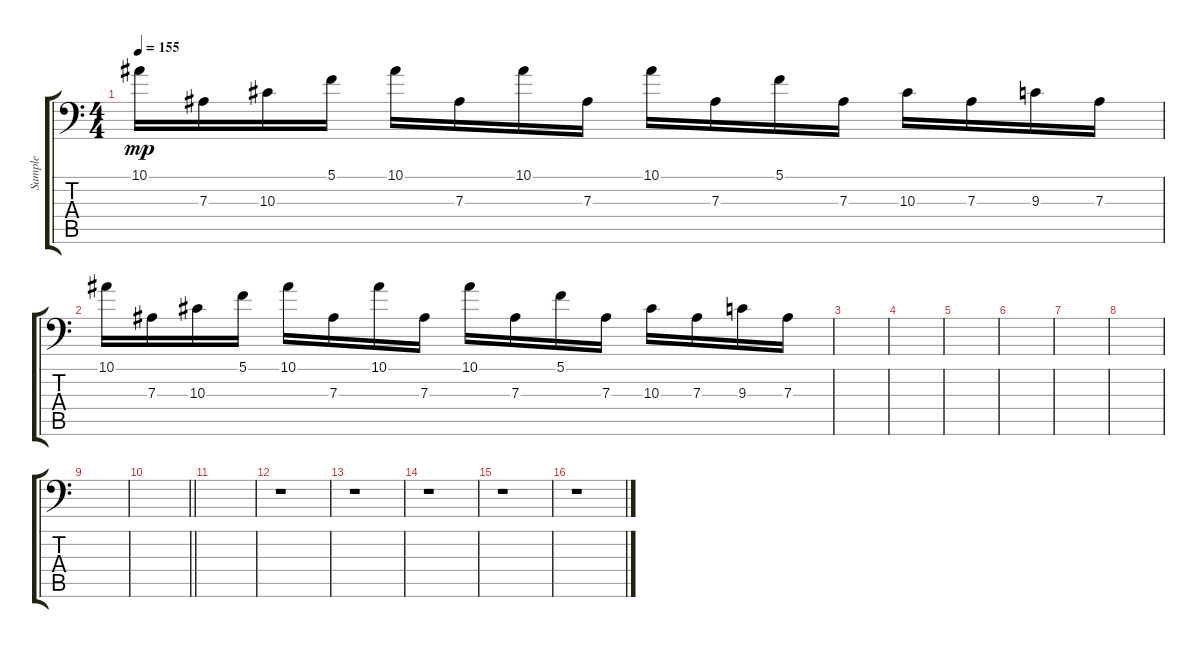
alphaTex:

\track ("Sample" "Sample") {instrument lead2sawtooth}
\staff {score tabs}
\tuning (C4 G3 Eb3 Bb2 F2 Bb1) {hide}
\ts (4 4)
\tempo 155
\clef f4
\ks c
10.1.16{dy mp} 7.3.16 10.3.16 5.1.16 10.1.16 7.3.16 10.1.16 7.3.16 10.1.16 7.3.16 5.1.16 7.3.16 10.3.16 7.3.16 9.3.16 7.3.16 |
10.1.16 7.3.16 10.3.16 5.1.16 10.1.16 7.3.16 10.1.16 7.3.16 10.1.16 7.3.16 5.1.16 7.3.16 10.3.16 7.3.16 9.3.16 7.3.16 |
|
|
|
|
|
|
|
\barLineRight lightlight
|
\section ("" "")
|
r.1 |
r.1 |
r.1 |
r.1 |
r.1
